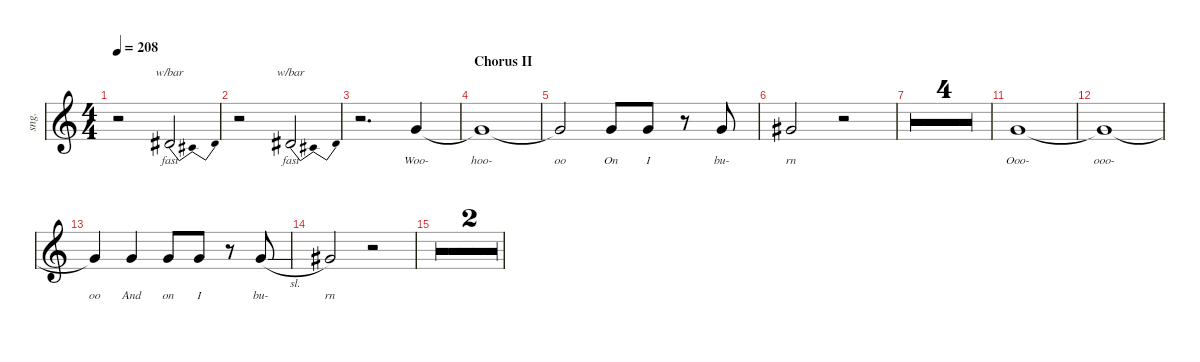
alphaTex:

\defaultSystemsLayout 4
\hideDynamics
\bracketExtendMode nobrackets
\otherSystemsTrackNameOrientation horizontal
\track ("V. Harmony 1" "sng.") {multiBarRest instrument voiceoohs}
\staff {score}
\tuning (Eb4 Bb3 Gb3 Db3 Ab2 Eb2)
\ts (4 4)
\tempo 208
\clef g2
\ks c
r.2{dy mf beam Down} 9.3{acc #}.2{tbe (dip default 8.4 0 22.8 -4 24 -4 35.4 0) lyrics (0 "fast") lyrics (1 "") lyrics (2 "") lyrics (3 "") lyrics (4 "") beam Up} |
r.2{beam Down} 9.3{acc #}.2{tbe (dip default 8.4 0 22.8 -4 24 -4 35.4 0) lyrics (0 "fast") lyrics (1 "") lyrics (2 "") lyrics (3 "") lyrics (4 "") beam Up} |
r.2{d beam Down} 4.1.4{lyrics (0 "Woo-") lyrics (1 "") lyrics (2 "") lyrics (3 "") lyrics (4 "") beam Up} |
\section ("" "Chorus II")
4.1{t}.1{lyrics (0 "hoo-") lyrics (1 "") lyrics (2 "") lyrics (3 "") lyrics (4 "") beam Up} |
4.1{t}.2{lyrics (0 "oo") lyrics (1 "") lyrics (2 "") lyrics (3 "") lyrics (4 "") beam Up} 4.1.8{lyrics (0 "On") lyrics (1 "") lyrics (2 "") lyrics (3 "") lyrics (4 "") beam Up} 4.1.8{lyrics (0 "I") lyrics (1 "") lyrics (2 "") lyrics (3 "") lyrics (4 "") beam Up} r.8{beam Up} 4.1.8{lyrics (0 "bu-") lyrics (1 "") lyrics (2 "") lyrics (3 "") lyrics (4 "") beam Up} |
5.1{acc #}.2{lyrics (0 "rn") lyrics (1 "") lyrics (2 "") lyrics (3 "") lyrics (4 "") beam Up} r.2{beam Up} |
r.1{beam Down} |
r.1{beam Down} |
r.1{beam Down} |
r.1{beam Down} |
4.1.1{lyrics (0 "Ooo-") lyrics (1 "") lyrics (2 "") lyrics (3 "") lyrics (4 "") beam Up} |
4.1{t}.1{lyrics (0 "ooo-") lyrics (1 "") lyrics (2 "") lyrics (3 "") lyrics (4 "") beam Up} |
4.1{t}.4{lyrics (0 "oo") lyrics (1 "") lyrics (2 "") lyrics (3 "") lyrics (4 "") beam Up} 4.1.4{lyrics (0 "And") lyrics (1 "") lyrics (2 "") lyrics (3 "") lyrics (4 "") beam Up} 4.1.8{lyrics (0 "on") lyrics (1 "") lyrics (2 "") lyrics (3 "") lyrics (4 "") beam Up} 4.1.8{lyrics (0 "I") lyrics (1 "") lyrics (2 "") lyrics (3 "") lyrics (4 "") beam Up} r.8{beam Up} 4.1{sl}.8{lyrics (0 "bu-") lyrics (1 "") lyrics (2 "") lyrics (3 "") lyrics (4 "") beam Up} |
5.1{acc #}.2{lyrics (0 "rn") lyrics (1 "") lyrics (2 "") lyrics (3 "") lyrics (4 "") beam Up} r.2{beam Up} |
r.1{beam Down} |
r.1{beam Down}
